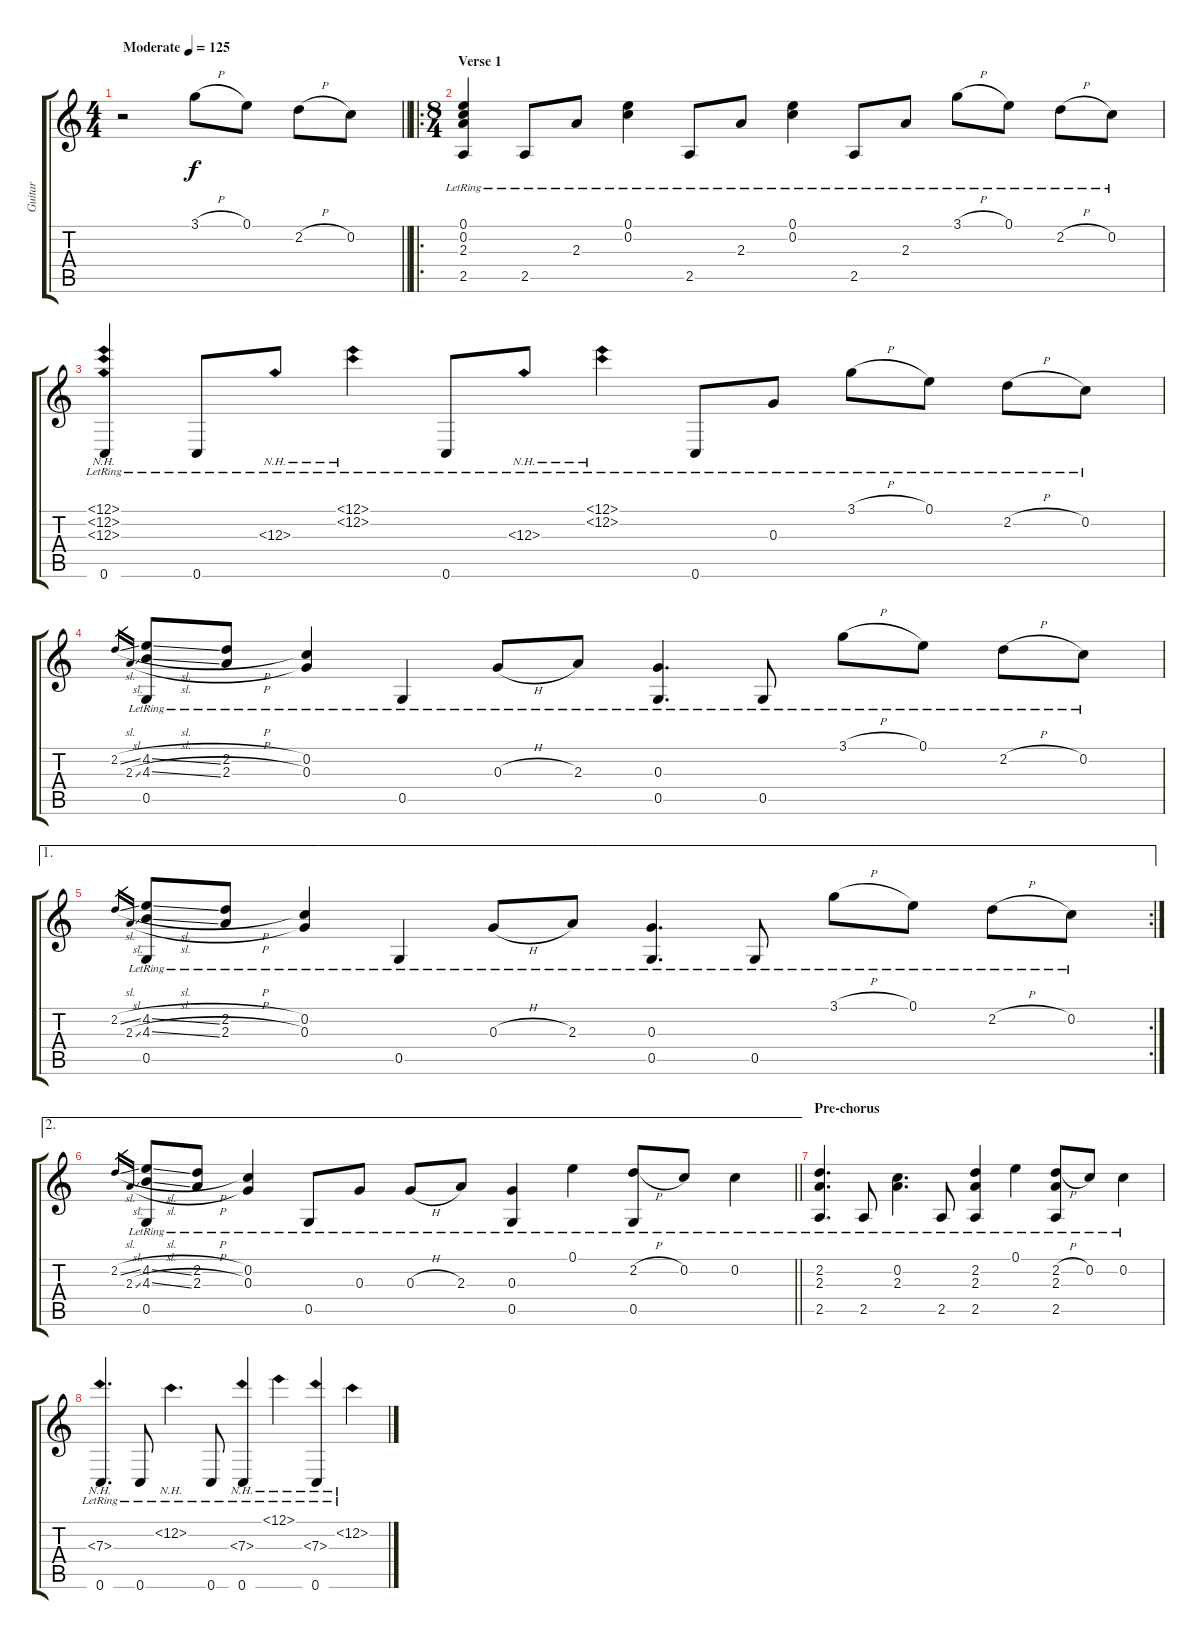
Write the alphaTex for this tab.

\track ("Guitar" "Guitar") {instrument acousticguitarsteel}
\staff {score tabs}
\tuning (E4 C4 G3 C3 G2 C2) {hide}
\ts (4 4)
\tempo (125 "Moderate")
\clef g2
\barLineRight lightlight
\ks c
r.2{dy f instrument acousticguitarsteel} 3.1{h}.8 0.1.8 2.2{h}.8 0.2.8 |
\ro
\ts (8 4)
\section ("" "Verse 1")
(0.1{lr} 0.2{lr} 2.3{lr} 2.5{lr}).4 2.5{lr}.8 2.3{lr}.8 (0.1{lr} 0.2{lr}).4 2.5{lr}.8 2.3{lr}.8 (0.1{lr} 0.2{lr}).4 2.5{lr}.8 2.3{lr}.8 3.1{h lr}.8 0.1{lr}.8 2.2{h lr}.8 0.2{lr}.8 |
(12.1{nh lr} 12.2{nh lr} 12.3{nh lr} 0.6{lr}).4 0.6{lr}.8 12.3{nh lr}.8 (12.1{nh lr} 12.2{nh lr}).4 0.6{lr}.8 12.3{nh lr}.8 (12.1{nh lr} 12.2{nh lr}).4 0.6{lr}.8 0.3{lr}.8 3.1{h lr}.8 0.1{lr}.8 2.2{h lr}.8 0.2{lr}.8 |
2.2{sl}.16{gr} 2.3{sl}.16{gr} (4.2{sl lr} 4.3{sl lr} 0.5{lr}).8 (2.2{h lr} 2.3{h lr}).8 (0.2{lr} 0.3{lr}).4 0.5{lr}.4 0.3{h lr}.8 2.3{lr}.8 (0.3{lr} 0.5{lr}).4{d} 0.5{lr}.8 3.1{h lr}.8 0.1{lr}.8 2.2{h lr}.8 0.2{lr}.8 |
\ae 1
\rc 2
2.2{sl}.16{gr} 2.3{sl}.16{gr} (4.2{sl lr} 4.3{sl lr} 0.5{lr}).8 (2.2{h lr} 2.3{h lr}).8 (0.2{lr} 0.3{lr}).4 0.5{lr}.4 0.3{h lr}.8 2.3{lr}.8 (0.3{lr} 0.5{lr}).4{d} 0.5{lr}.8 3.1{h lr}.8 0.1{lr}.8 2.2{h lr}.8 0.2{lr}.8 |
\ae 2
\barLineRight lightlight
2.2{sl}.16{gr} 2.3{sl}.16{gr} (4.2{sl lr} 4.3{sl lr} 0.5{lr}).8 (2.2{h lr} 2.3{h lr}).8 (0.2{lr} 0.3{lr}).4 0.5{lr}.8 0.3{lr}.8 0.3{h lr}.8 2.3{lr}.8 (0.3{lr} 0.5{lr}).4 0.1{lr}.4 (2.2{h lr} 0.5{lr}).8 0.2{lr}.8 0.2{lr}.4 |
\section ("" "Pre-chorus")
(2.2{lr} 2.3{lr} 2.5{lr}).4{d} 2.5{lr}.8 (0.2{lr} 2.3{lr}).4{d} 2.5{lr}.8 (2.2{lr} 2.3{lr} 2.5{lr}).4 0.1{lr}.4 (2.2{h lr} 2.3{lr} 2.5{lr}).8 0.2{lr}.8 0.2{lr}.4 |
(7.3{nh lr} 0.6{lr}).4{d} 0.6{lr}.8 12.2{nh lr}.4{d} 0.6{lr}.8 (7.3{nh lr} 0.6{lr}).4 12.1{nh lr}.4 (7.3{nh lr} 0.6{lr}).4 12.2{nh lr}.4
